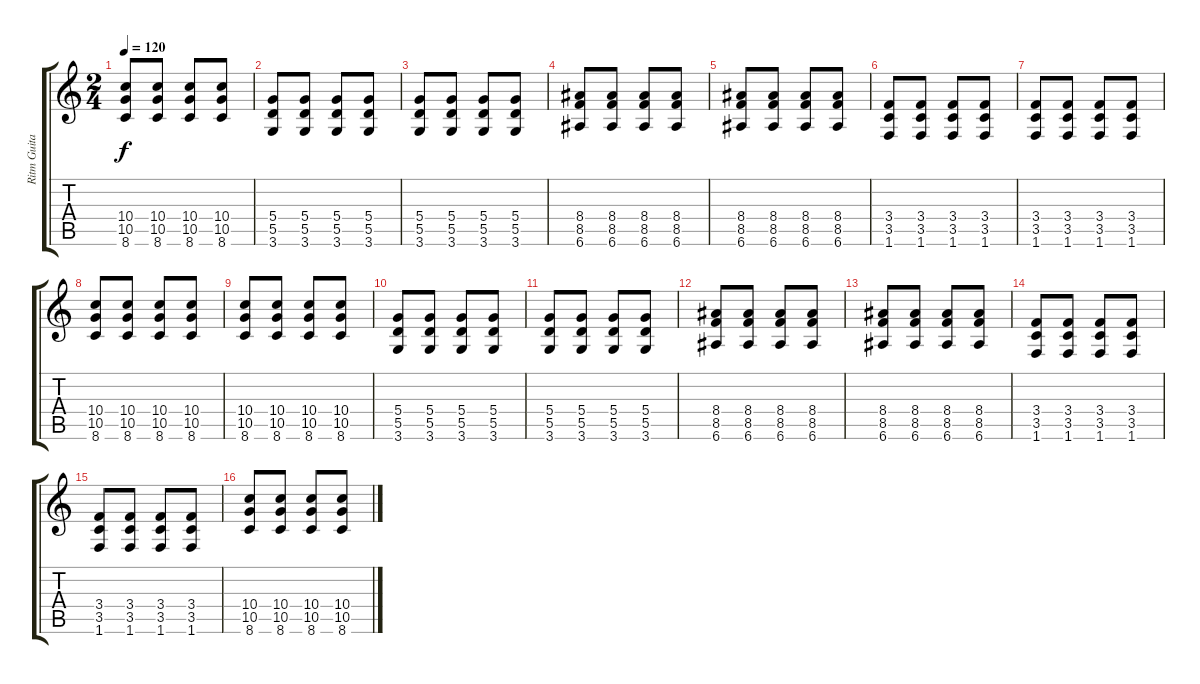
\track ("Ritm Guitar" "Ritm Guita") {instrument overdrivenguitar}
\staff {score tabs}
\tuning (E4 B3 G3 D3 A2 E2) {hide}
\ts (2 4)
\tempo 120
\clef g2
\ks c
(10.4 10.5 8.6).8{dy f} (10.4 10.5 8.6).8 (10.4 10.5 8.6).8 (10.4 10.5 8.6).8 |
(5.4 5.5 3.6).8 (5.4 5.5 3.6).8 (5.4 5.5 3.6).8 (5.4 5.5 3.6).8 |
(5.4 5.5 3.6).8 (5.4 5.5 3.6).8 (5.4 5.5 3.6).8 (5.4 5.5 3.6).8 |
(8.4 8.5 6.6).8 (8.4 8.5 6.6).8 (8.4 8.5 6.6).8 (8.4 8.5 6.6).8 |
(8.4 8.5 6.6).8 (8.4 8.5 6.6).8 (8.4 8.5 6.6).8 (8.4 8.5 6.6).8 |
(3.4 3.5 1.6).8 (3.4 3.5 1.6).8 (3.4 3.5 1.6).8 (3.4 3.5 1.6).8 |
(3.4 3.5 1.6).8 (3.4 3.5 1.6).8 (3.4 3.5 1.6).8 (3.4 3.5 1.6).8 |
(10.4 10.5 8.6).8 (10.4 10.5 8.6).8 (10.4 10.5 8.6).8 (10.4 10.5 8.6).8 |
(10.4 10.5 8.6).8 (10.4 10.5 8.6).8 (10.4 10.5 8.6).8 (10.4 10.5 8.6).8 |
(5.4 5.5 3.6).8 (5.4 5.5 3.6).8 (5.4 5.5 3.6).8 (5.4 5.5 3.6).8 |
(5.4 5.5 3.6).8 (5.4 5.5 3.6).8 (5.4 5.5 3.6).8 (5.4 5.5 3.6).8 |
(8.4 8.5 6.6).8 (8.4 8.5 6.6).8 (8.4 8.5 6.6).8 (8.4 8.5 6.6).8 |
(8.4 8.5 6.6).8 (8.4 8.5 6.6).8 (8.4 8.5 6.6).8 (8.4 8.5 6.6).8 |
(3.4 3.5 1.6).8 (3.4 3.5 1.6).8 (3.4 3.5 1.6).8 (3.4 3.5 1.6).8 |
(3.4 3.5 1.6).8 (3.4 3.5 1.6).8 (3.4 3.5 1.6).8 (3.4 3.5 1.6).8 |
(10.4 10.5 8.6).8 (10.4 10.5 8.6).8 (10.4 10.5 8.6).8 (10.4 10.5 8.6).8
